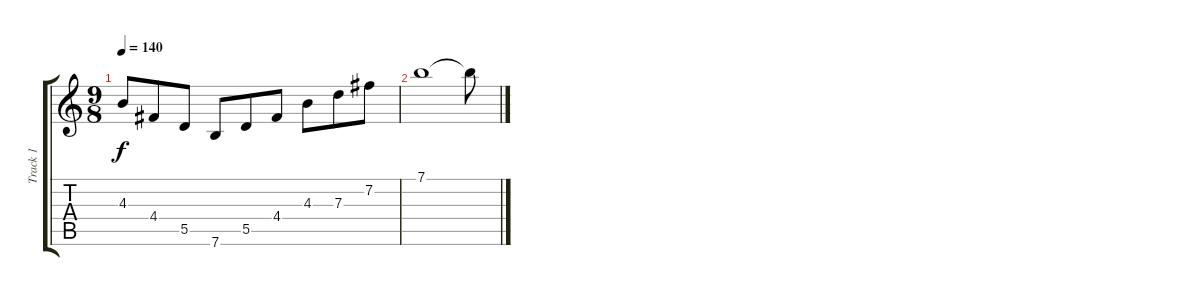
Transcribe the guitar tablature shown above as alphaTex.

\track ("Track 1" "Track 1") {instrument acousticguitarsteel}
\staff {score tabs}
\tuning (E4 B3 G3 D3 A2 E2) {hide}
\ts (9 8)
\tempo 140
\clef g2
\ks c
4.3.8{dy f} 4.4.8 5.5.8 7.6.8 5.5.8 4.4.8 4.3.8 7.3.8 7.2.8 |
7.1.1 7.1{t}.8
